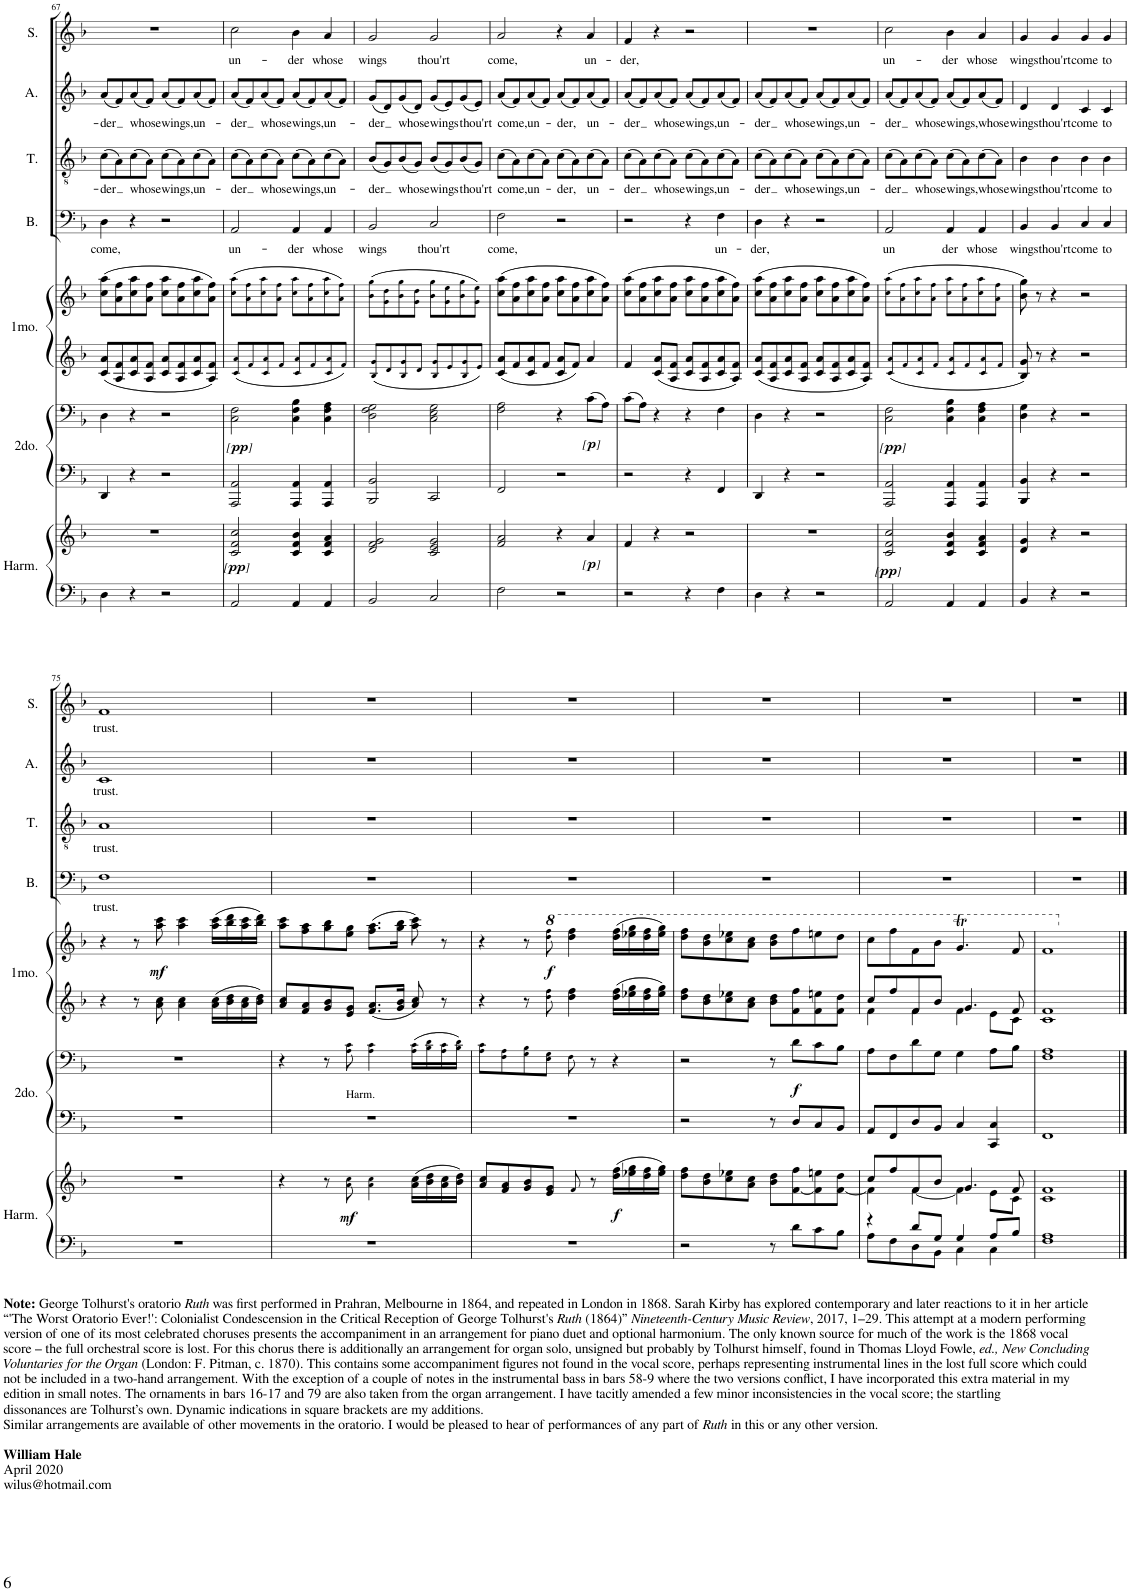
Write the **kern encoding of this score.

**kern	**kern	**dynam	**kern	**kern	**dynam	**kern	**kern	**dynam	**kern	**text	**kern	**text	**kern	**text	**kern	**text
*part7	*part7	*part7	*part6	*part6	*part6	*part5	*part5	*part5	*part4	*part4	*part3	*part3	*part2	*part2	*part1	*part1
*staff10	*staff9	*staff9/10	*staff8	*staff7	*staff7/8	*staff6	*staff5	*staff5/6	*staff4	*staff4	*staff3	*staff3	*staff2	*staff2	*staff1	*staff1
*I"Harmonium	*	*	*I"Secundo	*	*	*I"Primo	*	*	*I"Bass	*	*I"Tenor	*	*I"Alto	*	*I"Soprano	*
*I'Harm.	*	*	*	*	*	*	*	*	*I'B.	*	*I'T.	*	*I'A.	*	*I'S.	*
!!LO:PB:g=z
*clefF4	*clefG2	*	*clefF4	*clefF4	*	*clefG2	*clefG2	*	*clefF4	*	*clefGv2	*	*clefG2	*	*clefG2	*
*k[b-]	*k[b-]	*	*k[b-]	*k[b-]	*	*k[b-]	*k[b-]	*	*k[b-]	*	*k[b-]	*	*k[b-]	*	*k[b-]	*
*M4/4	*M4/4	*	*M4/4	*M4/4	*	*M4/4	*M4/4	*	*M4/4	*	*M4/4	*	*M4/4	*	*M4/4	*
*met(c)	*met(c)	*	*met(c)	*met(c)	*	*met(c)	*met(c)	*	*met(c)	*	*met(c)	*	*met(c)	*	*met(c)	*
=67	=67	=67	=67	=67	=67	=67	=67	=67	=67	=67	=67	=67	=67	=67	=67	=67
!	!	!	!	!	!	!	!	!	!	!LO:LY:b	!	!LO:LY:b	!	!LO:LY:b	!	!
4D\	1r	.	4DD/	4D\	.	8c/ 8a/L	(8cc\ 8aa\L	.	4D\	come,	(8c\L	-der	(8a/L	-der	1r	.
.	.	.	.	.	.	8A/ 8f/	8a\ 8ff\	.	.	.	8A\)	.	8f/)	.	.	.
!	!	!	!	!	!	!	!	!	!	!	!	!LO:LY:b	!	!LO:LY:b	!	!
4r	.	.	4r	4r	.	8c/ 8a/	8cc\ 8aa\	.	4r	.	(8c\	whose	(8a/	whose	.	.
.	.	.	.	.	.	8A/ 8f/J	8a\ 8ff\J	.	.	.	8A\J)	.	8f/J)	.	.	.
!	!	!	!	!	!	!	!	!	!	!	!	!LO:LY:b	!	!LO:LY:b	!	!
2r	.	.	2r	2r	.	8c/ 8a/L	8cc\ 8aa\L	.	2r	.	(8c\L	wings,	(8a/L	wings,	.	.
.	.	.	.	.	.	8A/ 8f/	8a\ 8ff\	.	.	.	8A\)	.	8f/)	.	.	.
!	!	!	!	!	!	!	!	!	!	!	!	!LO:LY:b	!	!LO:LY:b	!	!
.	.	.	.	.	.	8c/ 8a/	8cc\ 8aa\	.	.	.	(8c\	un-	(8a/	un-	.	.
.	.	.	.	.	.	8A/ 8f/J	8a\ 8ff\J)	.	.	.	8A\J)	.	8f/J)	.	.	.
=68	=68	=68	=68	=68	=68	=68	=68	=68	=68	=68	=68	=68	=68	=68	=68	=68
!	!	!LO:DY:b	!	!	!	!	!	!	!	!LO:LY:b	!	!LO:LY:b	!	!LO:LY:b	!	!LO:LY:b
!	!	!LO:DY:n=1:b	!	!	!	!	!	!	!	!	!	!	!	!	!	!
!	!	!LO:DY:n=2:b	!	!	!LO:DY:b	!	!	!	!	!	!	!	!	!	!	!
!	!	!	!	!	!LO:DY:n=1:b	!	!	!	!	!	!	!	!	!	!	!
!	!	!	!	!	!LO:DY:n=2:b	!	!	!	!	!	!	!	!	!	!	!
2AA/	2c/ 2f/ 2cc/	other-dynamics pp other-dynamics	2AAA/ 2AA/	2C\ 2F\	other-dynamics pp other-dynamics	8c!/ 8a!/L	(8cc!\ 8aa!\L	.	2AA/	un-	(8c\L	-der	(8a/L	-der	2cc\	un-
.	.	.	.	.	.	8f!/	8a!\ 8ff!\	.	.	.	8A\)	.	8f/)	.	.	.
!	!	!	!	!	!	!	!	!	!	!	!	!LO:LY:b	!	!LO:LY:b	!	!
.	.	.	.	.	.	8c!/ 8a!/	8cc!\ 8aa!\	.	.	.	(8c\	whose	(8a/	whose	.	.
.	.	.	.	.	.	8f!/J	8a!\ 8ff!\J	.	.	.	8A\J)	.	8f/J)	.	.	.
!	!	!	!	!	!	!	!	!	!	!LO:LY:b	!	!LO:LY:b	!	!LO:LY:b	!	!LO:LY:b
4AA/	4c/ 4f/ 4b-/	.	4AAA/ 4AA/	4C\ 4F\ 4B-\	.	8c!/ 8a!/L	8cc!\ 8aa!\L	.	4AA/	-der	(8c\L	wings,	(8a/L	wings,	4b-\	-der
.	.	.	.	.	.	8f!/	8a!\ 8ff!\	.	.	.	8A\)	.	8f/)	.	.	.
!	!	!	!	!	!	!	!	!	!	!LO:LY:b	!	!LO:LY:b	!	!LO:LY:b	!	!LO:LY:b
4AA/	4c/ 4f/ 4a/	.	4AAA/ 4AA/	4C\ 4F\ 4A\	.	8c!/ 8a!/	8cc!\ 8aa!\	.	4AA/	whose	(8c\	un-	(8a/	un-	4a/	whose
.	.	.	.	.	.	8f!/J	8a!\ 8ff!\J)	.	.	.	8A\J)	.	8f/J)	.	.	.
=69	=69	=69	=69	=69	=69	=69	=69	=69	=69	=69	=69	=69	=69	=69	=69	=69
!	!	!	!	!	!	!	!	!	!	!LO:LY:b	!	!LO:LY:b	!	!LO:LY:b	!	!LO:LY:b
2BB-/	2d/ 2f/ 2g/	.	2BBB-/ 2BB-/	2D\ 2F\ 2G\	.	8B-!/ 8g!/L	(8b-!\ 8gg!\L	.	2BB-/	wings	(8B-/L	-der	(8g/L	-der	2g/	wings
.	.	.	.	.	.	8d!/	8g!\ 8dd!\	.	.	.	8G/)	.	8d/)	.	.	.
!	!	!	!	!	!	!	!	!	!	!	!	!LO:LY:b	!	!LO:LY:b	!	!
.	.	.	.	.	.	8B-!/ 8g!/	8b-!\ 8gg!\	.	.	.	(8B-/	whose	(8g/	whose	.	.
.	.	.	.	.	.	8d!/J	8g!\ 8dd!\J	.	.	.	8G/J)	.	8d/J)	.	.	.
!	!	!	!	!	!	!	!	!	!	!LO:LY:b	!	!LO:LY:b	!	!LO:LY:b	!	!LO:LY:b
2C/	2c/ 2e/ 2g/	.	2CC/	2C\ 2E\ 2G\	.	8B-!/ 8g!/L	8b-!\ 8gg!\L	.	2C/	thou'rt	(8B-/L	wings	(8g/L	wings	2g/	thou'rt
.	.	.	.	.	.	8e!/	8g!\ 8ee!\	.	.	.	8G/)	.	8e/)	.	.	.
!	!	!	!	!	!	!	!	!	!	!	!	!LO:LY:b	!	!LO:LY:b	!	!
.	.	.	.	.	.	8B-!/ 8g!/	8b-!\ 8gg!\	.	.	.	(8B-/	thou'rt	(8g/	thou'rt	.	.
.	.	.	.	.	.	8e!/J	8g!\ 8ee!\J)	.	.	.	8G/J)	.	8e/J)	.	.	.
=70	=70	=70	=70	=70	=70	=70	=70	=70	=70	=70	=70	=70	=70	=70	=70	=70
!	!	!	!	!	!	!	!	!	!	!LO:LY:b	!	!LO:LY:b	!	!LO:LY:b	!	!LO:LY:b
2F\	2f/ 2a/	.	2FF/	2F\ 2A\	.	8c/ 8a/L	(8cc\ 8aa\L	.	2F\	come,	(8c\L	come,	(8a/L	come,	2a/	come,
.	.	.	.	.	.	8f/	8a\ 8ff\	.	.	.	8A\)	.	8f/)	.	.	.
!	!	!	!	!	!	!	!	!	!	!	!	!LO:LY:b	!	!LO:LY:b	!	!
.	.	.	.	.	.	8c/ 8a/	8cc\ 8aa\	.	.	.	(8c\	un-	(8a/	un-	.	.
.	.	.	.	.	.	8f/J	8a\ 8ff\J	.	.	.	8A\J)	.	8f/J)	.	.	.
!	!	!	!	!	!	!	!	!	!	!	!	!LO:LY:b	!	!LO:LY:b	!	!
2r	4r	.	2r	4r	.	8c/ 8a/L	8cc\ 8aa\L	.	2r	.	(8c\L	-der,	(8a/L	-der,	4r	.
.	.	.	.	.	.	8f/J	8a\ 8ff\	.	.	.	8A\)	.	8f/)	.	.	.
!	!	!LO:DY:b	!	!	!	!	!	!	!	!	!	!LO:LY:b	!	!LO:LY:b	!	!LO:LY:b
!	!	!LO:DY:n=1:b	!	!	!	!	!	!	!	!	!	!	!	!	!	!
!	!	!LO:DY:n=2:b	!	!	!LO:DY:b	!	!	!	!	!	!	!	!	!	!	!
!	!	!	!	!	!LO:DY:n=1:b	!	!	!	!	!	!	!	!	!	!	!
!	!	!	!	!	!LO:DY:n=2:b	!	!	!	!	!	!	!	!	!	!	!
.	4a/	other-dynamics p other-dynamics	.	(8c\L	other-dynamics p other-dynamics	4a/	8cc\ 8aa\	.	.	.	(8c\	un-	(8a/	un-	4a/	un-
.	.	.	.	8A\J)	.	.	8a\ 8ff\J)	.	.	.	8A\J)	.	8f/J)	.	.	.
=71	=71	=71	=71	=71	=71	=71	=71	=71	=71	=71	=71	=71	=71	=71	=71	=71
!	!	!	!	!	!	!	!	!	!	!	!	!LO:LY:b	!	!LO:LY:b	!	!LO:LY:b
2r	4f/	.	2r	(8c\L	.	4f/	(8cc\ 8aa\L	.	2r	.	(8c\L	-der	(8a/L	-der	4f/	-der,
.	.	.	.	8A\J)	.	.	8a\ 8ff\	.	.	.	8A\)	.	8f/)	.	.	.
!	!	!	!	!	!	!	!	!	!	!	!	!LO:LY:b	!	!LO:LY:b	!	!
.	4r	.	.	4r	.	8c/ 8a/L	8cc\ 8aa\	.	.	.	(8c\	whose	(8a/	whose	4r	.
.	.	.	.	.	.	8A/ 8f/J	8a\ 8ff\J	.	.	.	8A\J)	.	8f/J)	.	.	.
!	!	!	!	!	!	!	!	!	!	!	!	!LO:LY:b	!	!LO:LY:b	!	!
4r	2r	.	4r	4r	.	8c/ 8a/L	8cc\ 8aa\L	.	4r	.	(8c\L	wings,	(8a/L	wings,	2r	.
.	.	.	.	.	.	8A/ 8f/	8a\ 8ff\	.	.	.	8A\)	.	8f/)	.	.	.
!	!	!	!	!	!	!	!	!	!	!LO:LY:b	!	!LO:LY:b	!	!LO:LY:b	!	!
4F\	.	.	4FF/	4F\	.	8c/ 8a/	8cc\ 8aa\	.	4F\	un-	(8c\	un-	(8a/	un-	.	.
.	.	.	.	.	.	8A/ 8f/J	8a\ 8ff\J)	.	.	.	8A\J)	.	8f/J)	.	.	.
=72	=72	=72	=72	=72	=72	=72	=72	=72	=72	=72	=72	=72	=72	=72	=72	=72
!	!	!	!	!	!	!	!	!	!	!LO:LY:b	!	!LO:LY:b	!	!LO:LY:b	!	!
4D\	1r	.	4DD/	4D\	.	8c/ 8a/L	(8cc\ 8aa\L	.	4D\	-der,	(8c\L	-der	(8a/L	-der	1r	.
.	.	.	.	.	.	8A/ 8f/	8a\ 8ff\	.	.	.	8A\)	.	8f/)	.	.	.
!	!	!	!	!	!	!	!	!	!	!	!	!LO:LY:b	!	!LO:LY:b	!	!
4r	.	.	4r	4r	.	8c/ 8a/	8cc\ 8aa\	.	4r	.	(8c\	whose	(8a/	whose	.	.
.	.	.	.	.	.	8A/ 8f/J	8a\ 8ff\J	.	.	.	8A\J)	.	8f/J)	.	.	.
!	!	!	!	!	!	!	!	!	!	!	!	!LO:LY:b	!	!LO:LY:b	!	!
2r	.	.	2r	2r	.	8c/ 8a/L	8cc\ 8aa\L	.	2r	.	(8c\L	wings,	(8a/L	wings,	.	.
.	.	.	.	.	.	8A/ 8f/	8a\ 8ff\	.	.	.	8A\)	.	8f/)	.	.	.
!	!	!	!	!	!	!	!	!	!	!	!	!LO:LY:b	!	!LO:LY:b	!	!
.	.	.	.	.	.	8c/ 8a/	8cc\ 8aa\	.	.	.	(8c\	un-	(8a/	un-	.	.
.	.	.	.	.	.	8A/ 8f/J	8a\ 8ff\J)	.	.	.	8A\J)	.	8f/J)	.	.	.
=73	=73	=73	=73	=73	=73	=73	=73	=73	=73	=73	=73	=73	=73	=73	=73	=73
!	!	!LO:DY:b	!	!	!	!	!	!	!	!LO:LY:b	!	!LO:LY:b	!	!LO:LY:b	!	!LO:LY:b
!	!	!LO:DY:n=1:b	!	!	!	!	!	!	!	!	!	!	!	!	!	!
!	!	!LO:DY:n=2:b	!	!	!LO:DY:b	!	!	!	!	!	!	!	!	!	!	!
!	!	!	!	!	!LO:DY:n=1:b	!	!	!	!	!	!	!	!	!	!	!
!	!	!	!	!	!LO:DY:n=2:b	!	!	!	!	!	!	!	!	!	!	!
2AA/	2c/ 2f/ 2cc/	other-dynamics pp other-dynamics	2AAA/ 2AA/	2C\ 2F\	other-dynamics pp other-dynamics	8c!/ 8a!/L	(8cc!\ 8aa!\L	.	2AA/	un	(8c\L	der	(8a/L	der	2cc\	un-
.	.	.	.	.	.	8f!/	8a!\ 8ff!\	.	.	.	8A\)	.	8f/)	.	.	.
!	!	!	!	!	!	!	!	!	!	!	!	!LO:LY:b	!	!LO:LY:b	!	!
.	.	.	.	.	.	8c!/ 8a!/	8cc!\ 8aa!\	.	.	.	(8c\	whose	(8a/	whose	.	.
.	.	.	.	.	.	8f!/J	8a!\ 8ff!\J	.	.	.	8A\J)	.	8f/J)	.	.	.
!	!	!	!	!	!	!	!	!	!	!LO:LY:b	!	!LO:LY:b	!	!LO:LY:b	!	!LO:LY:b
4AA/	4c/ 4f/ 4b-/	.	4AAA/ 4AA/	4C\ 4F\ 4B-\	.	8c!/ 8a!/L	8cc!\ 8aa!\L	.	4AA/	der	(8c\L	wings,	(8a/L	wings,	4b-\	-der
.	.	.	.	.	.	8f!/	8a!\ 8ff!\	.	.	.	8A\)	.	8f/)	.	.	.
!	!	!	!	!	!	!	!	!	!	!LO:LY:b	!	!LO:LY:b	!	!LO:LY:b	!	!LO:LY:b
4AA/	4c/ 4f/ 4a/	.	4AAA/ 4AA/	4C\ 4F\ 4A\	.	8c!/ 8a!/	8cc!\ 8aa!\	.	4AA/	whose	(8c\	whose	(8a/	whose	4a/	whose
.	.	.	.	.	.	8f!/J	8a!\ 8ff!\J	.	.	.	8A\J)	.	8f/J)	.	.	.
=74	=74	=74	=74	=74	=74	=74	=74	=74	=74	=74	=74	=74	=74	=74	=74	=74
!	!	!	!	!	!	!	!	!	!	!LO:LY:b	!	!LO:LY:b	!	!LO:LY:b	!	!LO:LY:b
4BB-/	4d/ 4g/	.	4BBB-/ 4BB-/	4D\ 4G\	.	8B-/ 8g/	8b-\ 8gg\)	.	4BB-/	wings	4B-\	wings	4d/	wings	4g/	wings
.	.	.	.	.	.	8r	8r	.	.	.	.	.	.	.	.	.
!	!	!	!	!	!	!	!	!	!	!LO:LY:b	!	!LO:LY:b	!	!LO:LY:b	!	!LO:LY:b
4r	4r	.	4r	4r	.	4r	4r	.	4BB-/	thou'rt	4B-\	thou'rt	4d/	thou'rt	4g/	thou'rt
!	!	!	!	!	!	!	!	!	!	!LO:LY:b	!	!LO:LY:b	!	!LO:LY:b	!	!LO:LY:b
2r	2r	.	2r	2r	.	2r	2r	.	4C/	come	4B-\	come	4c/	come	4g/	come
!	!	!	!	!	!	!	!	!	!	!LO:LY:b	!	!LO:LY:b	!	!LO:LY:b	!	!LO:LY:b
.	.	.	.	.	.	.	.	.	4C/	to	4B-\	to	4c/	to	4g/	to
!!LO:LB:g=z
=75	=75	=75	=75	=75	=75	=75	=75	=75	=75	=75	=75	=75	=75	=75	=75	=75
*^	*	*	*^	*	*	*	*	*	*	*	*	*	*	*	*	*
!LO:TX:b:B:t=Note&colon;	!	!	!	!	!	!	!	!	!	!	!	!	!	!	!	!	!	!
!LO:TX:b:t=George Tolhurst's oratorio	!	!	!	!	!	!	!	!	!	!	!	!	!	!	!	!	!	!
!LO:TX:b:i:t=Ruth	!	!	!	!	!	!	!	!	!	!	!	!	!	!	!	!	!	!
!LO:TX:b:t=was first performed in Prahran, Melbourne in 1864, and repeated in London in 1868. Sarah Kirby has explored contemporary and later reactions to it in her article	!	!	!	!	!	!	!	!	!	!	!	!	!	!	!	!	!	!
!LO:TX:b:t=“'The Worst Oratorio Ever!'&colon; Colonialist Condescension in the Critical Reception of George Tolhurst's	!	!	!	!	!	!	!	!	!	!	!	!	!	!	!	!	!	!
!LO:TX:b:i:t=Ruth	!	!	!	!	!	!	!	!	!	!	!	!	!	!	!	!	!	!
!LO:TX:b:t=(1864)”	!	!	!	!	!	!	!	!	!	!	!	!	!	!	!	!	!	!
!LO:TX:b:i:t=Nineteenth-Century Music Review	!	!	!	!	!	!	!	!	!	!	!	!	!	!	!	!	!	!
!LO:TX:b:t=, 2017, 1–29. This attempt at a modern performing	!	!	!	!	!	!	!	!	!	!	!	!	!	!	!	!	!	!
!LO:TX:b:t=version of one of its most celebrated choruses presents the accompaniment in an arrangement for piano duet and optional harmonium. The only known source for much of the work is the 1868 vocal	!	!	!	!	!	!	!	!	!	!	!	!	!	!	!	!	!	!
!LO:TX:b:t=score – the full orchestral score is lost. For this chorus there is additionally an arrangement for organ solo, unsigned but probably by Tolhurst himself, found in Thomas Lloyd Fowle,	!	!	!	!	!	!	!	!	!	!	!	!	!	!	!	!	!	!
!LO:TX:b:i:t=ed., New Concluding	!	!	!	!	!	!	!	!	!	!	!	!	!	!	!	!	!	!
!LO:TX:b:t=Voluntaries for the Organ	!	!	!	!	!	!	!	!	!	!	!	!	!	!	!	!	!	!
!LO:TX:b:t=(London&colon; F. Pitman, c. 1870). This contains some accompaniment figures not found in the vocal score, perhaps representing instrumental lines in the lost full score which could	!	!	!	!	!	!	!	!	!	!	!	!	!	!	!	!	!	!
!LO:TX:b:t=not be included in a two-hand arrangement. With the exception of a couple of notes in the instrumental bass in bars 58-9 where the two versions conflict, I have incorporated this extra material in my	!	!	!	!	!	!	!	!	!	!	!	!	!	!	!	!	!	!
!LO:TX:b:t=edition in small notes. The ornaments in bars 16-17 and 79 are also taken from the organ arrangement. I have tacitly amended a few minor inconsistencies in the vocal score; the startling	!	!	!	!	!	!	!	!	!	!	!	!	!	!	!	!	!	!
!LO:TX:b:t=dissonances are Tolhurst’s own. Dynamic indications in square brackets are my additions.	!	!	!	!	!	!	!	!	!	!	!	!	!	!	!	!	!	!
!LO:TX:b:t=Similar arrangements are available of other movements in the oratorio. I would be pleased to hear of performances of any part of	!	!	!	!	!	!	!	!	!	!	!	!	!	!	!	!	!	!
!LO:TX:b:i:t=Ruth	!	!	!	!	!	!	!	!	!	!	!	!	!	!	!	!	!	!
!LO:TX:b:t=in this or any other version.	!	!	!	!	!	!	!	!	!	!	!	!	!	!	!	!	!	!
!LO:TX:b:B:t=William Hale	!	!	!	!	!	!	!	!	!	!	!	!	!	!	!	!	!	!
!LO:TX:b:t=April 2020	!	!	!	!	!	!	!	!	!	!	!	!	!	!	!	!	!	!
!LO:TX:b:t=wilus@hotmail.com	!	!	!	!	!	!	!	!	!	!	!	!	!	!	!	!	!	!
!	!	!	!	!	!	!	!	!	!	!	!	!LO:LY:b	!	!LO:LY:b	!	!LO:LY:b	!	!LO:LY:b
1r	1F	1r	.	1r	1F	1r	.	4r	4r	.	1F	trust.	1A	trust.	1c	trust.	1f	trust.
.	.	.	.	.	.	.	.	8r	8r	.	.	.	.	.	.	.	.	.
!	!	!	!	!	!	!	!	!	!	!LO:DY:b	!	!	!	!	!	!	!	!
.	.	.	.	.	.	.	.	8a\ 8cc\	8aa\ 8ccc\	mf	.	.	.	.	.	.	.	.
.	.	.	.	.	.	.	.	4a\ 4cc\	4aa\ 4ccc\	.	.	.	.	.	.	.	.	.
.	.	.	.	.	.	.	.	16a\ 16cc\LL	(16aa\ 16ccc\LL	.	.	.	.	.	.	.	.	.
.	.	.	.	.	.	.	.	16b-\ 16dd\	16bb-\ 16ddd\	.	.	.	.	.	.	.	.	.
.	.	.	.	.	.	.	.	16a\ 16cc\	16aa\ 16ccc\	.	.	.	.	.	.	.	.	.
.	.	.	.	.	.	.	.	16b-\ 16dd\JJ	16bb-\ 16ddd\JJ)	.	.	.	.	.	.	.	.	.
*v	*v	*	*	*v	*v	*	*	*	*	*	*	*	*	*	*	*	*	*
=76	=76	=76	=76	=76	=76	=76	=76	=76	=76	=76	=76	=76	=76	=76	=76	=76
1r	4r	.	1r	4r	.	8a/ 8cc/L	8aa\ 8ccc\L	.	1r	.	1r	.	1r	.	1r	.
.	.	.	.	.	.	8f/ 8a/	8ff\ 8aa\	.	.	.	.	.	.	.	.	.
.	8r	.	.	8r	.	8g/ 8b-/	8gg\ 8bb-\	.	.	.	.	.	.	.	.	.
!	!	!	!	!LO:TX:b:t=Harm.	!	!	!	!	!	!	!	!	!	!	!	!
!	!	!LO:DY:b	!	!	!	!	!	!	!	!	!	!	!	!	!	!
.	8a!\ 8cc!\	mf	.	8A!\ 8c!\	.	8e/ 8g/J	8ee\ 8gg\J	.	.	.	.	.	.	.	.	.
.	4a!\ 4cc!\	.	.	4A!\ 4c!\	.	8.f/ 8.a/L	(8.ff\ 8.aa\L	.	.	.	.	.	.	.	.	.
.	.	.	.	.	.	16g/ 16b-/Jk	16gg\ 16bb-\Jk	.	.	.	.	.	.	.	.	.
.	(16a\ 16cc\LL	.	.	(16A!\ 16c!\LL	.	8a/ 8cc/	8aa\ 8ccc\)	.	.	.	.	.	.	.	.	.
.	16b-\ 16dd\	.	.	16B-!\ 16d!\	.	.	.	.	.	.	.	.	.	.	.	.
.	16a\ 16cc\	.	.	16A!\ 16c!\	.	8r	8r	.	.	.	.	.	.	.	.	.
.	16b-\ 16dd\JJ)	.	.	16B-!\ 16d!\JJ)	.	.	.	.	.	.	.	.	.	.	.	.
=77	=77	=77	=77	=77	=77	=77	=77	=77	=77	=77	=77	=77	=77	=77	=77	=77
1r	8a/ 8cc/L	.	1r	8A!\ 8c!\L	.	4r	4r	.	1r	.	1r	.	1r	.	1r	.
.	8f/ 8a/	.	.	8F!\ 8A!\	.	.	.	.	.	.	.	.	.	.	.	.
.	8g/ 8b-/	.	.	8G!\ 8B-!\	.	8r	8r	.	.	.	.	.	.	.	.	.
*	*	*	*	*	*	*	*8va	*	*	*	*	*	*	*	*	*
!	!	!	!	!	!	!	!	!LO:DY:b	!	!	!	!	!	!	!	!
.	8e/ 8g/J	.	.	8E!\ 8G!\J	.	8dd!\ 8ff!\	8ddd!\ 8fff!\	f	.	.	.	.	.	.	.	.
.	8f!/	.	.	8F!\	.	4dd\ 4ff\	4ddd\ 4fff\	.	.	.	.	.	.	.	.	.
.	8r	.	.	8r	.	.	.	.	.	.	.	.	.	.	.	.
!	!	!LO:DY:b	!	!	!	!	!	!	!	!	!	!	!	!	!	!
.	(16dd\ 16ff\LL	f	.	4r	.	16dd\ 16ff\LL	(16ddd\ 16fff\LL	.	.	.	.	.	.	.	.	.
.	16ee-X\ 16gg\	.	.	.	.	16ee-X\ 16gg\	16eee-X\ 16ggg\	.	.	.	.	.	.	.	.	.
.	16dd\ 16ff\	.	.	.	.	16dd\ 16ff\	16ddd\ 16fff\	.	.	.	.	.	.	.	.	.
.	16ee-\ 16gg\JJ)	.	.	.	.	16ee-\ 16gg\JJ	16eee-\ 16ggg\JJ)	.	.	.	.	.	.	.	.	.
=78	=78	=78	=78	=78	=78	=78	=78	=78	=78	=78	=78	=78	=78	=78	=78	=78
2r	8dd\ 8ff\L	.	2r	2r	.	8dd\ 8ff\L	8ddd\ 8fff\L	.	1r	.	1r	.	1r	.	1r	.
.	8b-\ 8dd\	.	.	.	.	8b-\ 8dd\	8bb-\ 8ddd\	.	.	.	.	.	.	.	.	.
.	8cc\ 8ee-X\	.	.	.	.	8cc\ 8ee-X\	8ccc\ 8eee-X\	.	.	.	.	.	.	.	.	.
.	8a\ 8cc\J	.	.	.	.	8a\ 8cc\J	8aa\ 8ccc\J	.	.	.	.	.	.	.	.	.
8r	8b-\ 8dd\L	.	8r	8r	.	8b-\ 8dd\L	8bb-\ 8ddd\L	.	.	.	.	.	.	.	.	.
!	!	!	!	!	!LO:DY:b	!	!	!	!	!	!	!	!	!	!	!
8d\L	[8f\ 8ff\	.	8D/L	8d\L	f	8f\ 8ff\	8fff\	.	.	.	.	.	.	.	.	.
8c\	8f\] 8een\	.	8C/	8c\	.	8f\ 8een\	8eeen\	.	.	.	.	.	.	.	.	.
8B-\J	[8f\ 8dd\J	.	8BB-/J	8B-\J	.	8f\ 8dd\J	8ddd\J	.	.	.	.	.	.	.	.	.
=79	=79	=79	=79	=79	=79	=79	=79	=79	=79	=79	=79	=79	=79	=79	=79	=79
*^	*^	*	*	*	*	*^	*	*	*	*	*	*	*	*	*	*
4r	8A\L	8cc/L	4f\]	.	8AA/L	8A\L	.	8cc/L	4f\	8ccc\L	.	1r	.	1r	.	1r	.	1r	.
.	8F\	8ff/	.	.	8FF/	8F\	.	8ff/	.	8fff\	.	.	.	.	.	.	.	.	.
8d/L	8D\	[<8f/	4f\	.	8D/	8d\	.	8f/	4f\	8ff\	.	.	.	.	.	.	.	.	.
8G/J	8BB-\J	8b-/J	.	.	8BB-/J	8G\J	.	8b-/J	.	8bb-\J	.	.	.	.	.	.	.	.	.
4G/	4C\	4.g/	4f\]	.	4C/	4G\	.	4.g/	4f\	4.ggT/	.	.	.	.	.	.	.	.	.
8A/L	4C\	.	8e\L	.	4CC/ 4C/	8A\L	.	.	8e\L	.	.	.	.	.	.	.	.	.	.
8B-/J	.	8f/	8c\J	.	.	8B-\J	.	8f/	8c\J	8ff/	.	.	.	.	.	.	.	.	.
*v	*v	*	*	*	*	*	*	*	*	*	*	*	*	*	*	*	*	*	*
=80	=80	=80	=80	=80	=80	=80	=80	=80	=80	=80	=80	=80	=80	=80	=80	=80	=80	=80
1F 1A	1f	1c	.	1FF	1F 1A	.	1f	1c	1ff	.	1r	.	1r	.	1r	.	1r	.
*	*	*	*	*	*	*	*	*	*X8va	*	*	*	*	*	*	*	*	*
*	*v	*v	*	*	*	*	*v	*v	*	*	*	*	*	*	*	*	*	*
==	==	==	==	==	==	==	==	==	==	==	==	==	==	==	==	==
*-	*-	*-	*-	*-	*-	*-	*-	*-	*-	*-	*-	*-	*-	*-	*-	*-
